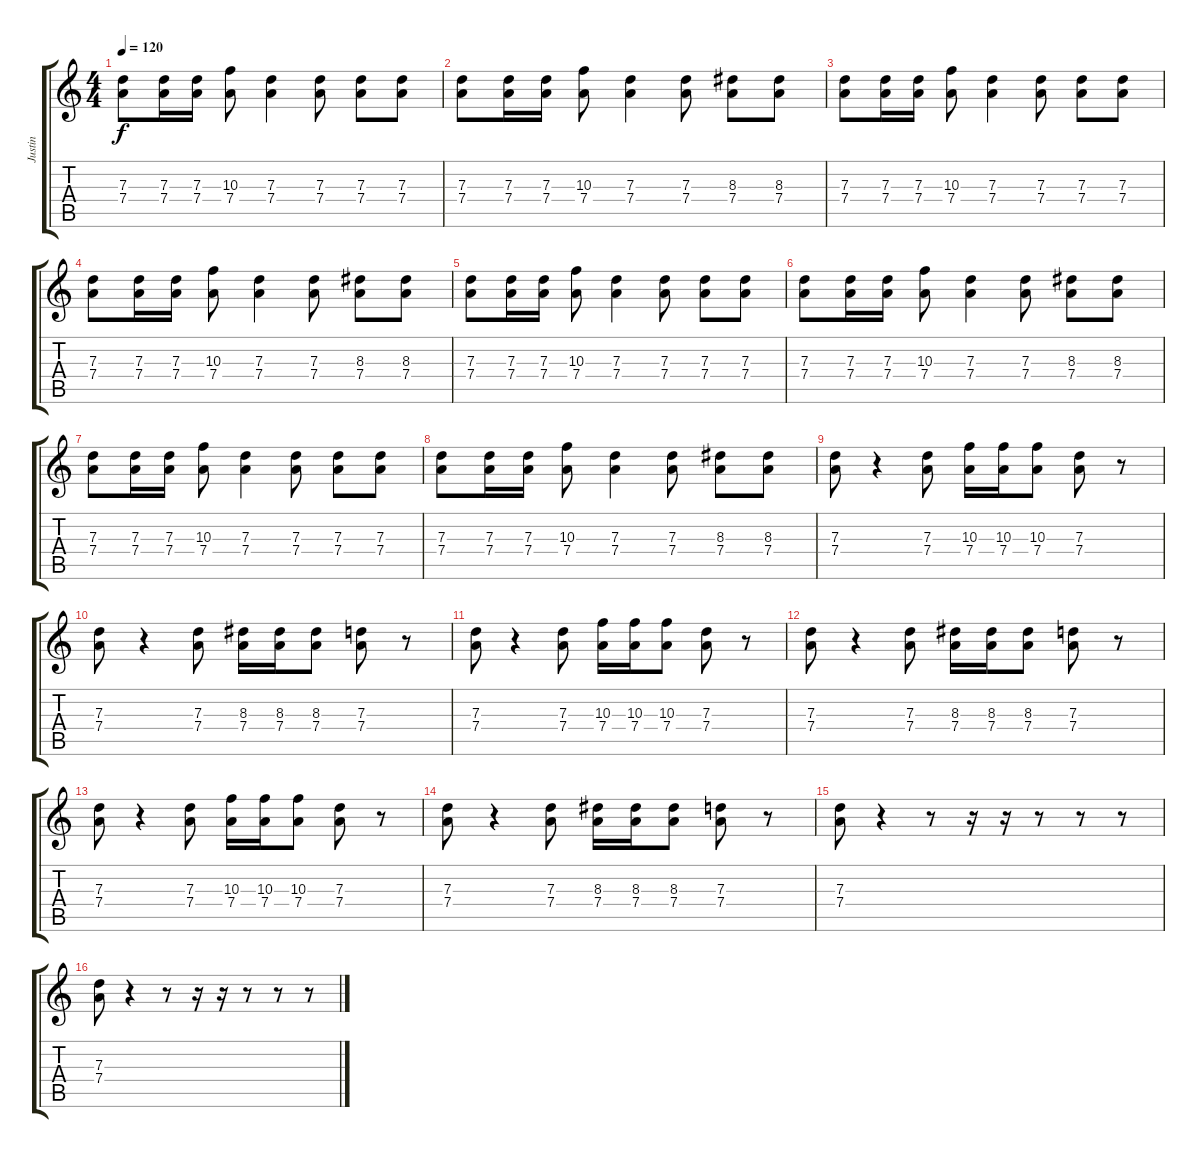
\track ("Justin" "Justin") {instrument overdrivenguitar}
\staff {score tabs}
\tuning (E4 B3 G3 D3 A2 E2) {hide}
\ts (4 4)
\tempo 120
\clef g2
\ks c
(7.3 7.4).8{dy f instrument overdrivenguitar} (7.3 7.4).16 (7.3 7.4).16 (10.3 7.4).8 (7.3 7.4).4 (7.3 7.4).8 (7.3 7.4).8 (7.3 7.4).8 |
(7.3 7.4).8 (7.3 7.4).16 (7.3 7.4).16 (10.3 7.4).8 (7.3 7.4).4 (7.3 7.4).8 (8.3 7.4).8 (8.3 7.4).8 |
(7.3 7.4).8 (7.3 7.4).16 (7.3 7.4).16 (10.3 7.4).8 (7.3 7.4).4 (7.3 7.4).8 (7.3 7.4).8 (7.3 7.4).8 |
(7.3 7.4).8 (7.3 7.4).16 (7.3 7.4).16 (10.3 7.4).8 (7.3 7.4).4 (7.3 7.4).8 (8.3 7.4).8 (8.3 7.4).8 |
(7.3 7.4).8 (7.3 7.4).16 (7.3 7.4).16 (10.3 7.4).8 (7.3 7.4).4 (7.3 7.4).8 (7.3 7.4).8 (7.3 7.4).8 |
(7.3 7.4).8 (7.3 7.4).16 (7.3 7.4).16 (10.3 7.4).8 (7.3 7.4).4 (7.3 7.4).8 (8.3 7.4).8 (8.3 7.4).8 |
(7.3 7.4).8 (7.3 7.4).16 (7.3 7.4).16 (10.3 7.4).8 (7.3 7.4).4 (7.3 7.4).8 (7.3 7.4).8 (7.3 7.4).8 |
(7.3 7.4).8 (7.3 7.4).16 (7.3 7.4).16 (10.3 7.4).8 (7.3 7.4).4 (7.3 7.4).8 (8.3 7.4).8 (8.3 7.4).8 |
(7.3 7.4).8 r.4 (7.3 7.4).8 (10.3 7.4).16 (10.3 7.4).16 (10.3 7.4).8 (7.3 7.4).8 r.8 |
(7.3 7.4).8 r.4 (7.3 7.4).8 (8.3 7.4).16 (8.3 7.4).16 (8.3 7.4).8 (7.3 7.4).8 r.8 |
(7.3 7.4).8 r.4 (7.3 7.4).8 (10.3 7.4).16 (10.3 7.4).16 (10.3 7.4).8 (7.3 7.4).8 r.8 |
(7.3 7.4).8 r.4 (7.3 7.4).8 (8.3 7.4).16 (8.3 7.4).16 (8.3 7.4).8 (7.3 7.4).8 r.8 |
(7.3 7.4).8 r.4 (7.3 7.4).8 (10.3 7.4).16 (10.3 7.4).16 (10.3 7.4).8 (7.3 7.4).8 r.8 |
(7.3 7.4).8 r.4 (7.3 7.4).8 (8.3 7.4).16 (8.3 7.4).16 (8.3 7.4).8 (7.3 7.4).8 r.8 |
(7.3 7.4).8 r.4 r.8 r.16 r.16 r.8 r.8 r.8 |
(7.3 7.4).8 r.4 r.8 r.16 r.16 r.8 r.8 r.8
